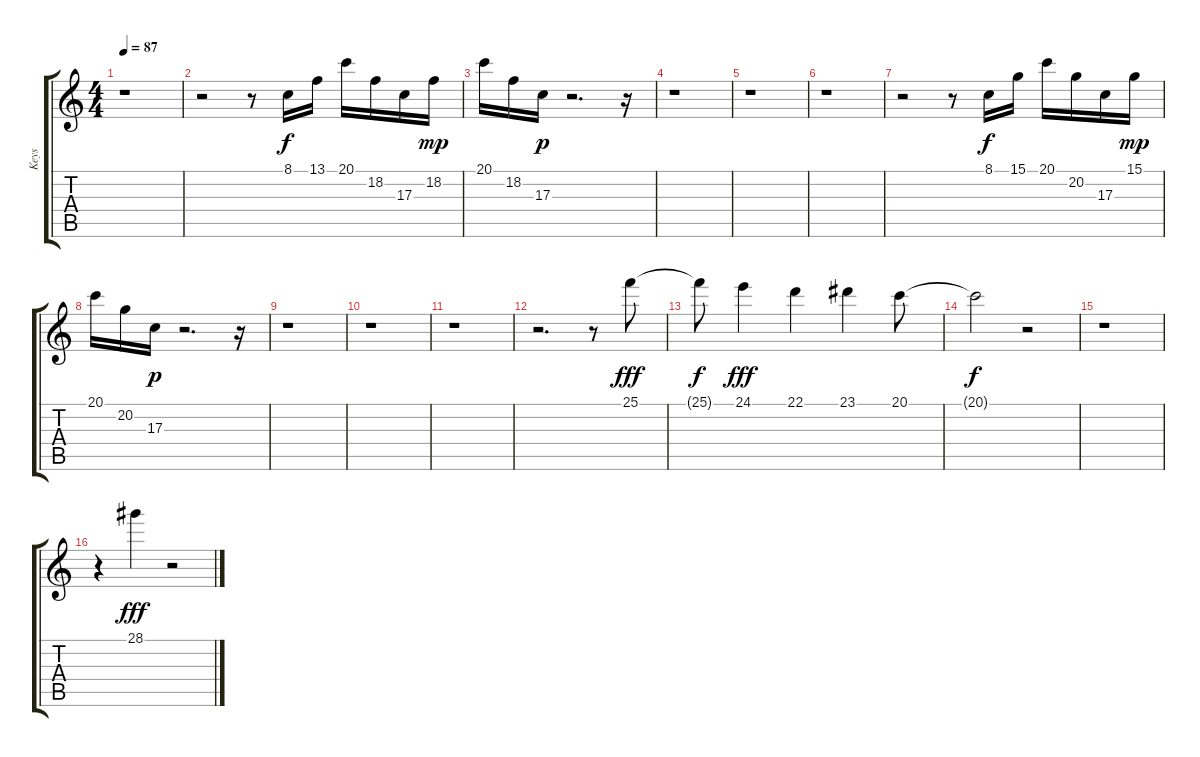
\track ("Keys" "Keys") {instrument lead1square}
\staff {score tabs}
\tuning (E4 B3 G3 D3 A2 E2) {hide}
\ts (4 4)
\tempo 87
\clef g2
\ks c
r.1{dy p} |
r.2 r.8 8.1.16{dy f} 13.1.16 20.1.16 18.2.16 17.3.16 18.2.16{dy mp} |
20.1.16 18.2.16 17.3.16{dy p} r.2{d} r.16 |
r.1 |
r.1 |
r.1 |
r.2 r.8 8.1.16{dy f} 15.1.16 20.1.16 20.2.16 17.3.16 15.1.16{dy mp} |
20.1.16 20.2.16 17.3.16{dy p} r.2{d} r.16 |
r.1 |
r.1 |
r.1 |
r.2{d} r.8 25.1.8{dy fff} |
25.1{t}.8{dy f} 24.1.4{dy fff} 22.1.4 23.1.4 20.1.8 |
20.1{t}.2{dy f} r.2 |
r.1 |
r.4 28.1.4{dy fff} r.2
